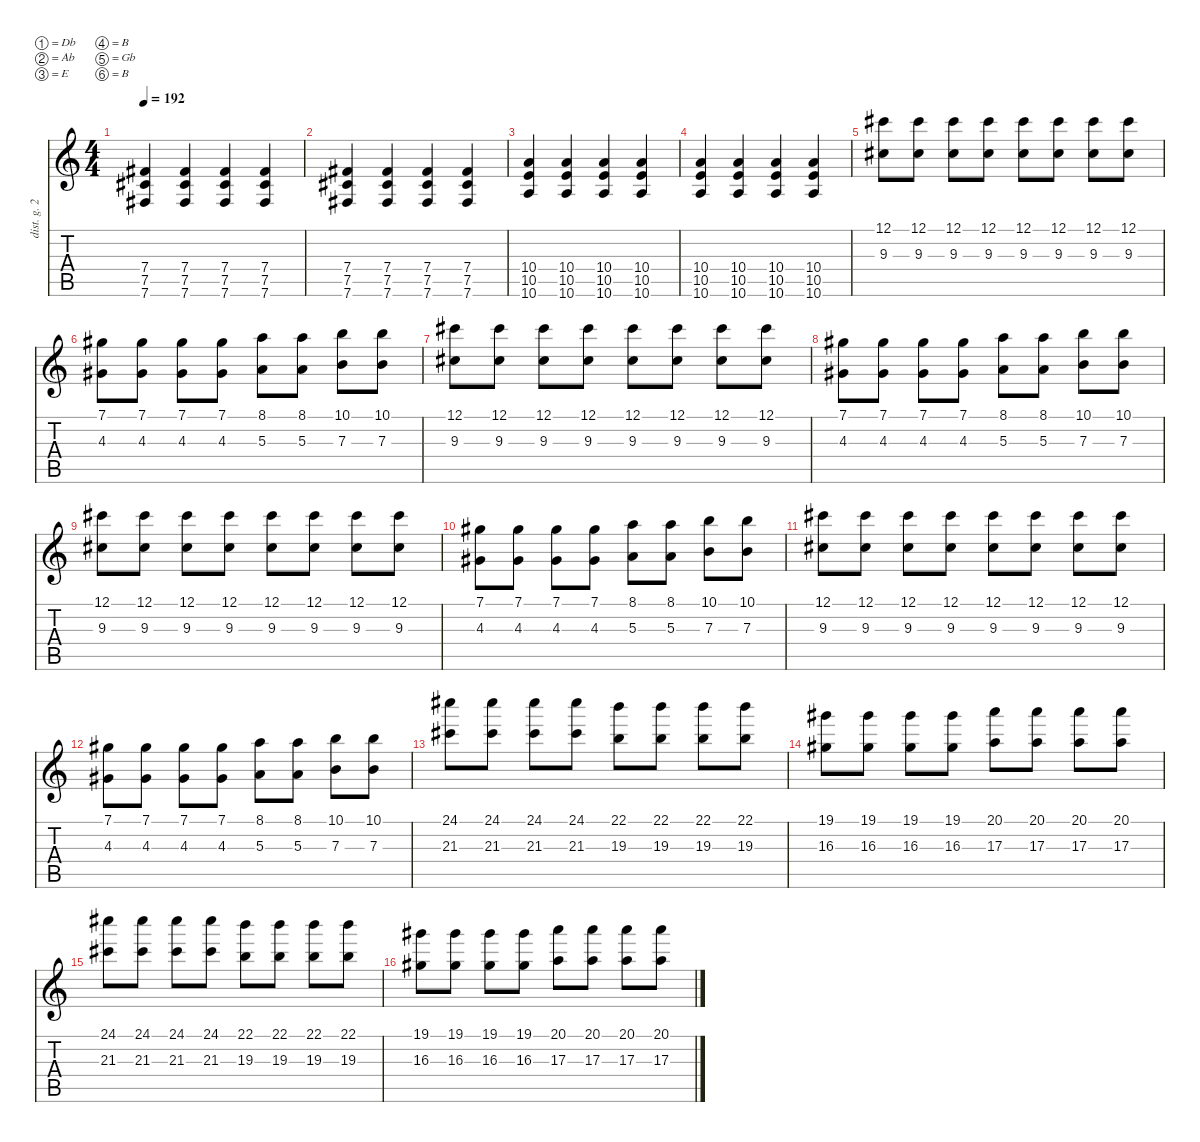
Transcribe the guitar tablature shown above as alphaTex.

\defaultSystemsLayout 4
\hideDynamics
\bracketExtendMode nobrackets
\otherSystemsTrackNameOrientation horizontal
\track ("Distortion Guitar 2" "dist. g. 2") {instrument distortionguitar}
\staff {score tabs}
\tuning (Db4 Ab3 E3 B2 Gb2 B1)
\ts (4 4)
\tempo 192
\clef g2
\ks c
(7.6{acc #} 7.5{acc #} 7.4{acc #}).4{dy ff beam Up} (7.6{acc #} 7.5{acc #} 7.4{acc #}).4{beam Up} (7.6{acc #} 7.5{acc #} 7.4{acc #}).4{beam Up} (7.6{acc #} 7.5{acc #} 7.4{acc #}).4{beam Up} |
(7.6{acc #} 7.5{acc #} 7.4{acc #}).4{beam Up} (7.6{acc #} 7.5{acc #} 7.4{acc #}).4{beam Up} (7.6{acc #} 7.5{acc #} 7.4{acc #}).4{beam Up} (7.6{acc #} 7.5{acc #} 7.4{acc #}).4{beam Up} |
(10.6 10.5 10.4).4{beam Up} (10.6 10.5 10.4).4{beam Up} (10.6 10.5 10.4).4{beam Up} (10.6 10.5 10.4).4{beam Up} |
(10.6 10.5 10.4).4{beam Up} (10.6 10.5 10.4).4{beam Up} (10.6 10.5 10.4).4{beam Up} (10.6 10.5 10.4).4{beam Up} |
(12.1{acc #} 9.3{acc #}).8{beam Down} (12.1{acc #} 9.3{acc #}).8{beam Down} (12.1{acc #} 9.3{acc #}).8{beam Down} (12.1{acc #} 9.3{acc #}).8{beam Down} (12.1{acc #} 9.3{acc #}).8{beam Down} (12.1{acc #} 9.3{acc #}).8{beam Down} (12.1{acc #} 9.3{acc #}).8{beam Down} (12.1{acc #} 9.3{acc #}).8{beam Down} |
(4.3{acc #} 7.1{acc #}).8{beam Down} (4.3{acc #} 7.1{acc #}).8{beam Down} (4.3{acc #} 7.1{acc #}).8{beam Down} (4.3{acc #} 7.1{acc #}).8{beam Down} (5.3 8.1).8{beam Down} (5.3 8.1).8{beam Down} (7.3 10.1).8{beam Down} (7.3 10.1).8{beam Down} |
(12.1{acc #} 9.3{acc #}).8{beam Down} (12.1{acc #} 9.3{acc #}).8{beam Down} (12.1{acc #} 9.3{acc #}).8{beam Down} (12.1{acc #} 9.3{acc #}).8{beam Down} (12.1{acc #} 9.3{acc #}).8{beam Down} (12.1{acc #} 9.3{acc #}).8{beam Down} (12.1{acc #} 9.3{acc #}).8{beam Down} (12.1{acc #} 9.3{acc #}).8{beam Down} |
(4.3{acc #} 7.1{acc #}).8{beam Down} (4.3{acc #} 7.1{acc #}).8{beam Down} (4.3{acc #} 7.1{acc #}).8{beam Down} (4.3{acc #} 7.1{acc #}).8{beam Down} (5.3 8.1).8{beam Down} (5.3 8.1).8{beam Down} (7.3 10.1).8{beam Down} (7.3 10.1).8{beam Down} |
(12.1{acc #} 9.3{acc #}).8{beam Down} (12.1{acc #} 9.3{acc #}).8{beam Down} (12.1{acc #} 9.3{acc #}).8{beam Down} (12.1{acc #} 9.3{acc #}).8{beam Down} (12.1{acc #} 9.3{acc #}).8{beam Down} (12.1{acc #} 9.3{acc #}).8{beam Down} (12.1{acc #} 9.3{acc #}).8{beam Down} (12.1{acc #} 9.3{acc #}).8{beam Down} |
(4.3{acc #} 7.1{acc #}).8{beam Down} (4.3{acc #} 7.1{acc #}).8{beam Down} (4.3{acc #} 7.1{acc #}).8{beam Down} (4.3{acc #} 7.1{acc #}).8{beam Down} (5.3 8.1).8{beam Down} (5.3 8.1).8{beam Down} (7.3 10.1).8{beam Down} (7.3 10.1).8{beam Down} |
(12.1{acc #} 9.3{acc #}).8{beam Down} (12.1{acc #} 9.3{acc #}).8{beam Down} (12.1{acc #} 9.3{acc #}).8{beam Down} (12.1{acc #} 9.3{acc #}).8{beam Down} (12.1{acc #} 9.3{acc #}).8{beam Down} (12.1{acc #} 9.3{acc #}).8{beam Down} (12.1{acc #} 9.3{acc #}).8{beam Down} (12.1{acc #} 9.3{acc #}).8{beam Down} |
(4.3{acc #} 7.1{acc #}).8{beam Down} (4.3{acc #} 7.1{acc #}).8{beam Down} (4.3{acc #} 7.1{acc #}).8{beam Down} (4.3{acc #} 7.1{acc #}).8{beam Down} (5.3 8.1).8{beam Down} (5.3 8.1).8{beam Down} (7.3 10.1).8{beam Down} (7.3 10.1).8{beam Down} |
(24.1{acc #} 21.3{acc #}).8{beam Down} (24.1{acc #} 21.3{acc #}).8{beam Down} (24.1{acc #} 21.3{acc #}).8{beam Down} (24.1{acc #} 21.3{acc #}).8{beam Down} (22.1 19.3).8{beam Down} (22.1 19.3).8{beam Down} (22.1 19.3).8{beam Down} (22.1 19.3).8{beam Down} |
(19.1{acc #} 16.3{acc #}).8{beam Down} (19.1{acc #} 16.3{acc #}).8{beam Down} (19.1{acc #} 16.3{acc #}).8{beam Down} (19.1{acc #} 16.3{acc #}).8{beam Down} (20.1 17.3).8{beam Down} (20.1 17.3).8{beam Down} (20.1 17.3).8{beam Down} (20.1 17.3).8{beam Down} |
(24.1{acc #} 21.3{acc #}).8{beam Down} (24.1{acc #} 21.3{acc #}).8{beam Down} (24.1{acc #} 21.3{acc #}).8{beam Down} (24.1{acc #} 21.3{acc #}).8{beam Down} (22.1 19.3).8{beam Down} (22.1 19.3).8{beam Down} (22.1 19.3).8{beam Down} (22.1 19.3).8{beam Down} |
(19.1{acc #} 16.3{acc #}).8{beam Down} (19.1{acc #} 16.3{acc #}).8{beam Down} (19.1{acc #} 16.3{acc #}).8{beam Down} (19.1{acc #} 16.3{acc #}).8{beam Down} (20.1 17.3).8{beam Down} (20.1 17.3).8{beam Down} (20.1 17.3).8{beam Down} (20.1 17.3).8{beam Down}
